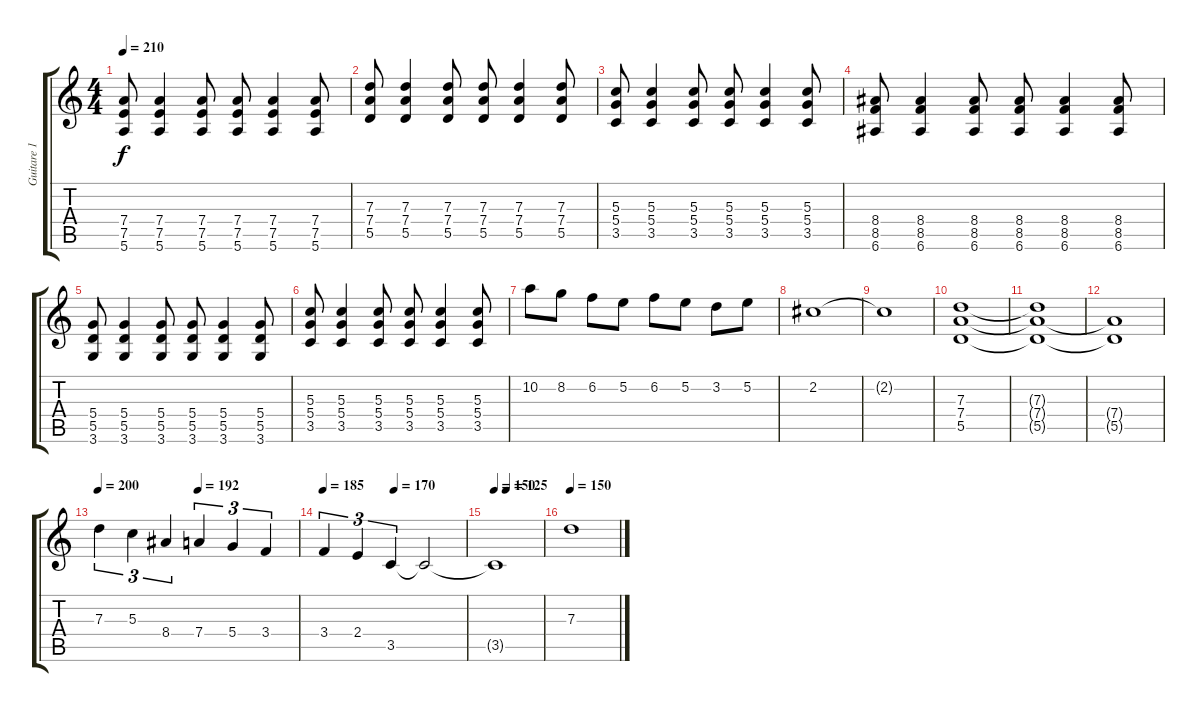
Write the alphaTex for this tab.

\track ("Guitare 1" "Guitare 1") {instrument distortionguitar}
\staff {score tabs}
\tuning (E4 B3 G3 D3 A2 E2) {hide}
\ts (4 4)
\tempo 210
\clef g2
\ks c
(7.4 7.5 5.6).8{dy f} (7.4 7.5 5.6).4 (7.4 7.5 5.6).8 (7.4 7.5 5.6).8 (7.4 7.5 5.6).4 (7.4 7.5 5.6).8 |
(7.3 7.4 5.5).8 (7.3 7.4 5.5).4 (7.3 7.4 5.5).8 (7.3 7.4 5.5).8 (7.3 7.4 5.5).4 (7.3 7.4 5.5).8 |
(5.3 5.4 3.5).8 (5.3 5.4 3.5).4 (5.3 5.4 3.5).8 (5.3 5.4 3.5).8 (5.3 5.4 3.5).4 (5.3 5.4 3.5).8 |
(8.4 8.5 6.6).8 (8.4 8.5 6.6).4 (8.4 8.5 6.6).8 (8.4 8.5 6.6).8 (8.4 8.5 6.6).4 (8.4 8.5 6.6).8 |
(5.4 5.5 3.6).8 (5.4 5.5 3.6).4 (5.4 5.5 3.6).8 (5.4 5.5 3.6).8 (5.4 5.5 3.6).4 (5.4 5.5 3.6).8 |
(5.3 5.4 3.5).8 (5.3 5.4 3.5).4 (5.3 5.4 3.5).8 (5.3 5.4 3.5).8 (5.3 5.4 3.5).4 (5.3 5.4 3.5).8 |
10.2.8 8.2.8 6.2.8 5.2.8 6.2.8 5.2.8 3.2.8 5.2.8 |
2.2.1 |
2.2{t}.1 |
(7.3 7.4 5.5).1 |
(7.3{t} 7.4{t} 5.5{t}).1 |
(7.4{t} 5.5{t}).1 |
\tempo 200
\tempo (192 0.5)
7.3.4{tu (3 2)} 5.3.4{tu (3 2)} 8.4.4{tu (3 2)} 7.4.4{tu (3 2)} 5.4.4{tu (3 2)} 3.4.4{tu (3 2)} |
\tempo 185
\tempo (170 0.5)
3.4.4{tu (3 2)} 2.4.4{tu (3 2)} 3.5.4{tu (3 2)} 3.5{t}.2 |
\tempo 150
\tempo (125 0.25)
3.5{t}.1 |
\tempo 150
7.3.1
